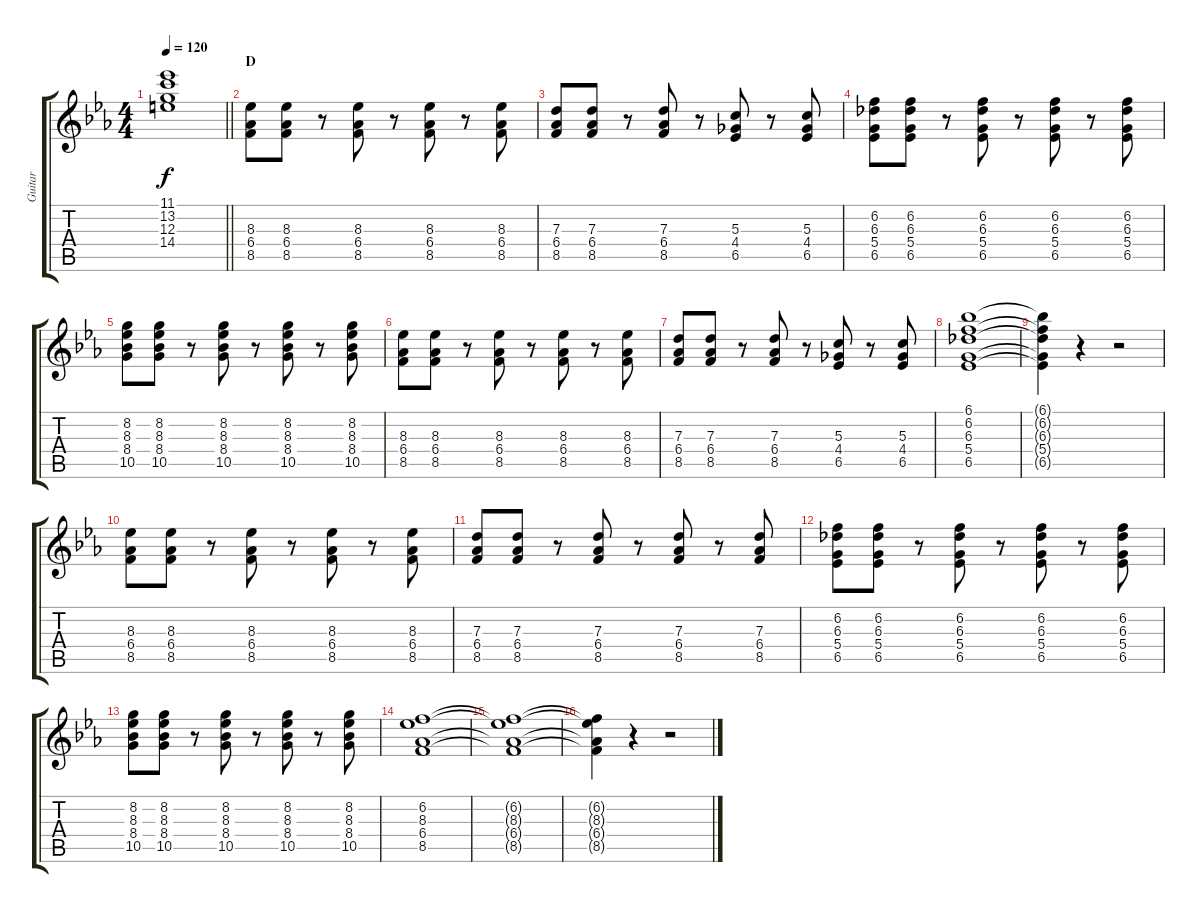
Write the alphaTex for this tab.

\track ("Guitar" "Guitar") {instrument electricguitarjazz}
\staff {score tabs}
\tuning (E4 B3 G3 D3 A2 E2) {hide}
\ts (4 4)
\tempo 120
\clef g2
\barLineRight lightlight
\ks eb
(11.1{t} 13.2{t} 12.3{t} 14.4{t}).1{dy f} |
\section ("" "D")
(8.3 6.4 8.5).8 (8.3 6.4 8.5).8 r.8 (8.3 6.4 8.5).8 r.8 (8.3 6.4 8.5).8 r.8 (8.3 6.4 8.5).8 |
(7.3 6.4 8.5).8 (7.3 6.4 8.5).8 r.8 (7.3 6.4 8.5).8 r.8 (5.3 4.4 6.5).8 r.8 (5.3 4.4 6.5).8 |
(6.2 6.3 5.4 6.5).8 (6.2 6.3 5.4 6.5).8 r.8 (6.2 6.3 5.4 6.5).8 r.8 (6.2 6.3 5.4 6.5).8 r.8 (6.2 6.3 5.4 6.5).8 |
(8.2 8.3 8.4 10.5).8 (8.2 8.3 8.4 10.5).8 r.8 (8.2 8.3 8.4 10.5).8 r.8 (8.2 8.3 8.4 10.5).8 r.8 (8.2 8.3 8.4 10.5).8 |
(8.3 6.4 8.5).8 (8.3 6.4 8.5).8 r.8 (8.3 6.4 8.5).8 r.8 (8.3 6.4 8.5).8 r.8 (8.3 6.4 8.5).8 |
(7.3 6.4 8.5).8 (7.3 6.4 8.5).8 r.8 (7.3 6.4 8.5).8 r.8 (5.3 4.4 6.5).8 r.8 (5.3 4.4 6.5).8 |
(6.1 6.2 6.3 5.4 6.5).1 |
(6.1{t} 6.2{t} 6.3{t} 5.4{t} 6.5{t}).4 r.4 r.2 |
(8.3 6.4 8.5).8 (8.3 6.4 8.5).8 r.8 (8.3 6.4 8.5).8 r.8 (8.3 6.4 8.5).8 r.8 (8.3 6.4 8.5).8 |
(7.3 6.4 8.5).8 (7.3 6.4 8.5).8 r.8 (7.3 6.4 8.5).8 r.8 (7.3 6.4 8.5).8 r.8 (7.3 6.4 8.5).8 |
(6.2 6.3 5.4 6.5).8 (6.2 6.3 5.4 6.5).8 r.8 (6.2 6.3 5.4 6.5).8 r.8 (6.2 6.3 5.4 6.5).8 r.8 (6.2 6.3 5.4 6.5).8 |
(8.2 8.3 8.4 10.5).8 (8.2 8.3 8.4 10.5).8 r.8 (8.2 8.3 8.4 10.5).8 r.8 (8.2 8.3 8.4 10.5).8 r.8 (8.2 8.3 8.4 10.5).8 |
(6.2 8.3 6.4 8.5).1 |
(6.2{t} 8.3{t} 6.4{t} 8.5{t}).1 |
(6.2{t} 8.3{t} 6.4{t} 8.5{t}).4 r.4 r.2
